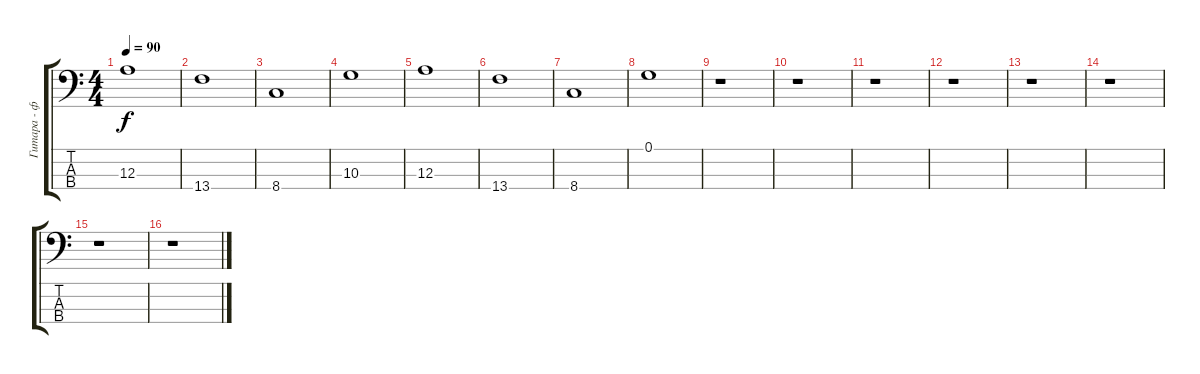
\track ("Гитара - фон 1" "Гитара - ф") {instrument overdrivenguitar}
\staff {score tabs}
\tuning (G2 D2 A1 E1) {hide}
\ts (4 4)
\tempo 90
\clef f4
\ks c
12.3.1{dy f} |
13.4.1 |
8.4.1 |
10.3.1 |
12.3.1 |
13.4.1 |
8.4.1 |
0.1.1 |
r.1 |
r.1 |
r.1 |
r.1 |
r.1 |
r.1 |
r.1 |
r.1
